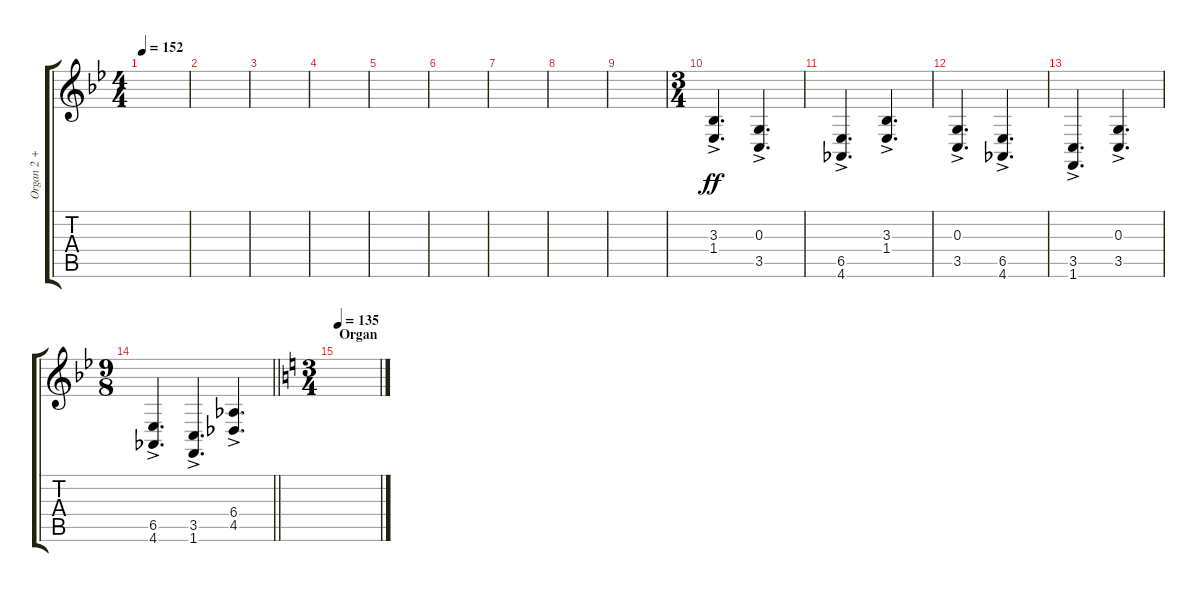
\track ("Organ 2 + Piano 2" "Organ 2 + ") {instrument percussiveorgan}
\staff {score tabs}
\tuning (E4 B3 G3 D3 A2 E2) {hide}
\ts (4 4)
\tempo 152
\clef g2
\ks bb
|
|
|
|
|
|
|
|
|
\ts (3 4)
(3.3{ac} 1.4{ac}).4{d dy ff instrument acousticgrandpiano} (0.3{ac} 3.5{ac}).4{d} |
(6.5{ac} 4.6{ac}).4{d} (3.3{ac} 1.4{ac}).4{d} |
(0.3{ac} 3.5{ac}).4{d} (6.5{ac} 4.6{ac}).4{d} |
(3.5{ac} 1.6{ac}).4{d} (0.3{ac} 3.5{ac}).4{d} |
\ts (9 8)
\barLineRight lightlight
(6.5{ac} 4.6{ac}).4{d} (3.5{ac} 1.6{ac}).4{d} (6.4{ac} 4.5{ac}).4{d} |
\ts (3 4)
\section ("" "Organ")
\tempo 135
\ks c
